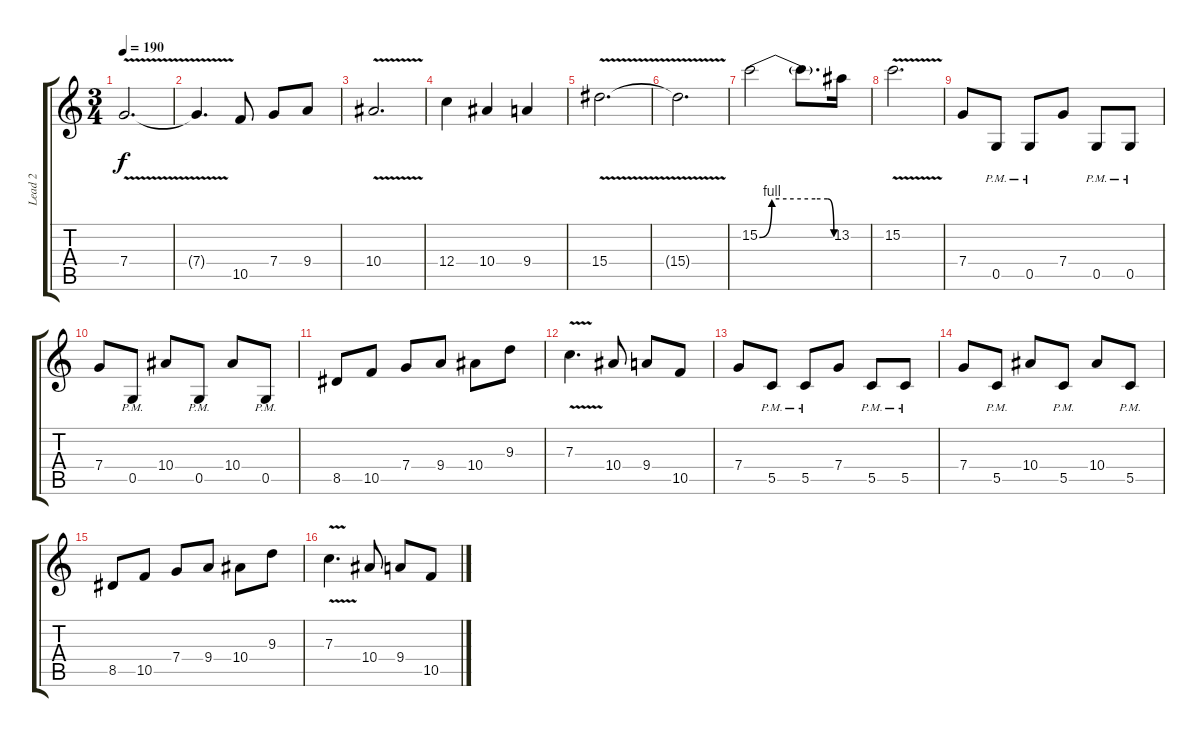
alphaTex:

\track ("Lead 2" "Lead 2") {instrument distortionguitar}
\staff {score tabs}
\tuning (D4 A3 F3 C3 G2 C2) {hide}
\ts (3 4)
\tempo 190
\clef g2
\ks c
7.4{v}.2{d dy f} |
7.4{t}.4{d} 10.5.8 7.4.8 9.4.8 |
10.4{v}.2{d} |
12.4.4 10.4.4 9.4.4 |
15.4{v}.2{d} |
15.4{t}.2{d} |
15.2{be (custom 0 0 10 4 45 4 55 4 60 0)}.2 15.2{t}.8{d} 13.2.16 |
15.2{v}.2{d} |
7.4.8 0.5{pm}.8 0.5{pm}.8 7.4.8 0.5{pm}.8 0.5{pm}.8 |
7.4.8 0.5{pm}.8 10.4.8 0.5{pm}.8 10.4.8 0.5{pm}.8 |
8.5.8 10.5.8 7.4.8 9.4.8 10.4.8 9.3.8 |
7.3{v}.4{d} 10.4.8 9.4.8 10.5.8 |
7.4.8 5.5{pm}.8 5.5{pm}.8 7.4.8 5.5{pm}.8 5.5{pm}.8 |
7.4.8 5.5{pm}.8 10.4.8 5.5{pm}.8 10.4.8 5.5{pm}.8 |
8.5.8 10.5.8 7.4.8 9.4.8 10.4.8 9.3.8 |
7.3{v}.4{d} 10.4.8 9.4.8 10.5.8
